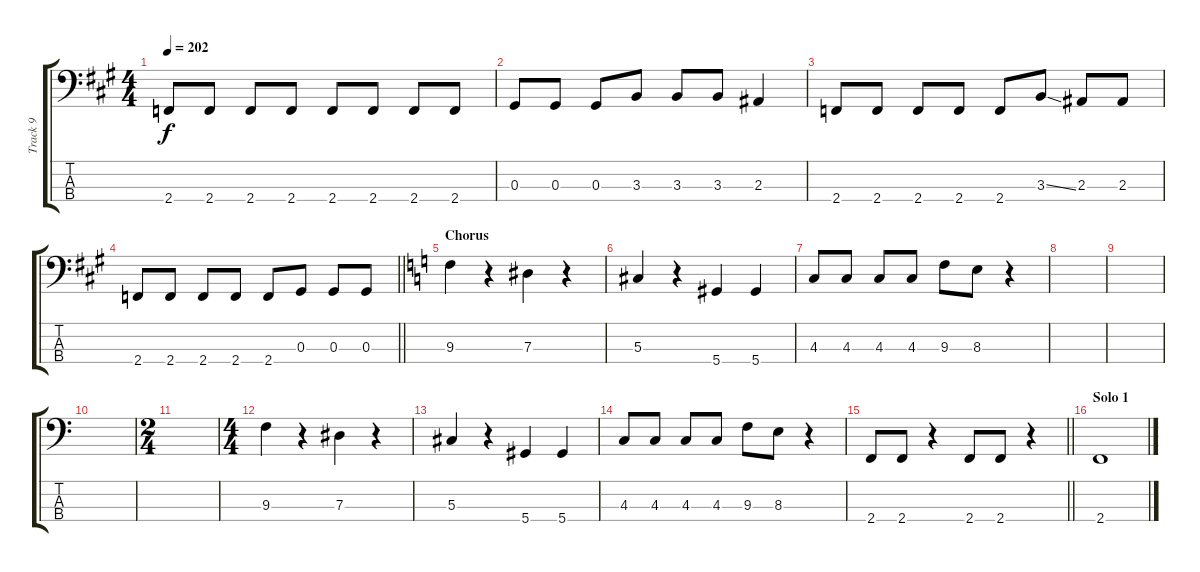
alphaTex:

\track ("Track 9" "Track 9") {instrument electricbasspick}
\staff {score tabs}
\tuning (Gb2 Db2 Ab1 Eb1) {hide}
\ts (4 4)
\tempo 202
\clef f4
\ks a
2.4.8{dy f} 2.4.8 2.4.8 2.4.8 2.4.8 2.4.8 2.4.8 2.4.8 |
0.3.8 0.3.8 0.3.8 3.3.8 3.3.8 3.3.8 2.3.4 |
2.4.8 2.4.8 2.4.8 2.4.8 2.4.8 3.3{ss}.8 2.3.8 2.3.8 |
\barLineRight lightlight
2.4.8 2.4.8 2.4.8 2.4.8 2.4.8 0.3.8 0.3.8 0.3.8 |
\section ("" "Chorus")
\ks c
9.3.4 r.4 7.3.4 r.4 |
5.3.4 r.4 5.4.4 5.4.4 |
4.3.8 4.3.8 4.3.8 4.3.8 9.3.8 8.3.8 r.4 |
|
|
|
\ts (2 4)
|
\ts (4 4)
9.3.4 r.4 7.3.4 r.4 |
5.3.4 r.4 5.4.4 5.4.4 |
4.3.8 4.3.8 4.3.8 4.3.8 9.3.8 8.3.8 r.4 |
\barLineRight lightlight
2.4.8 2.4.8 r.4 2.4.8 2.4.8 r.4 |
\section ("" "Solo 1")
2.4.1
